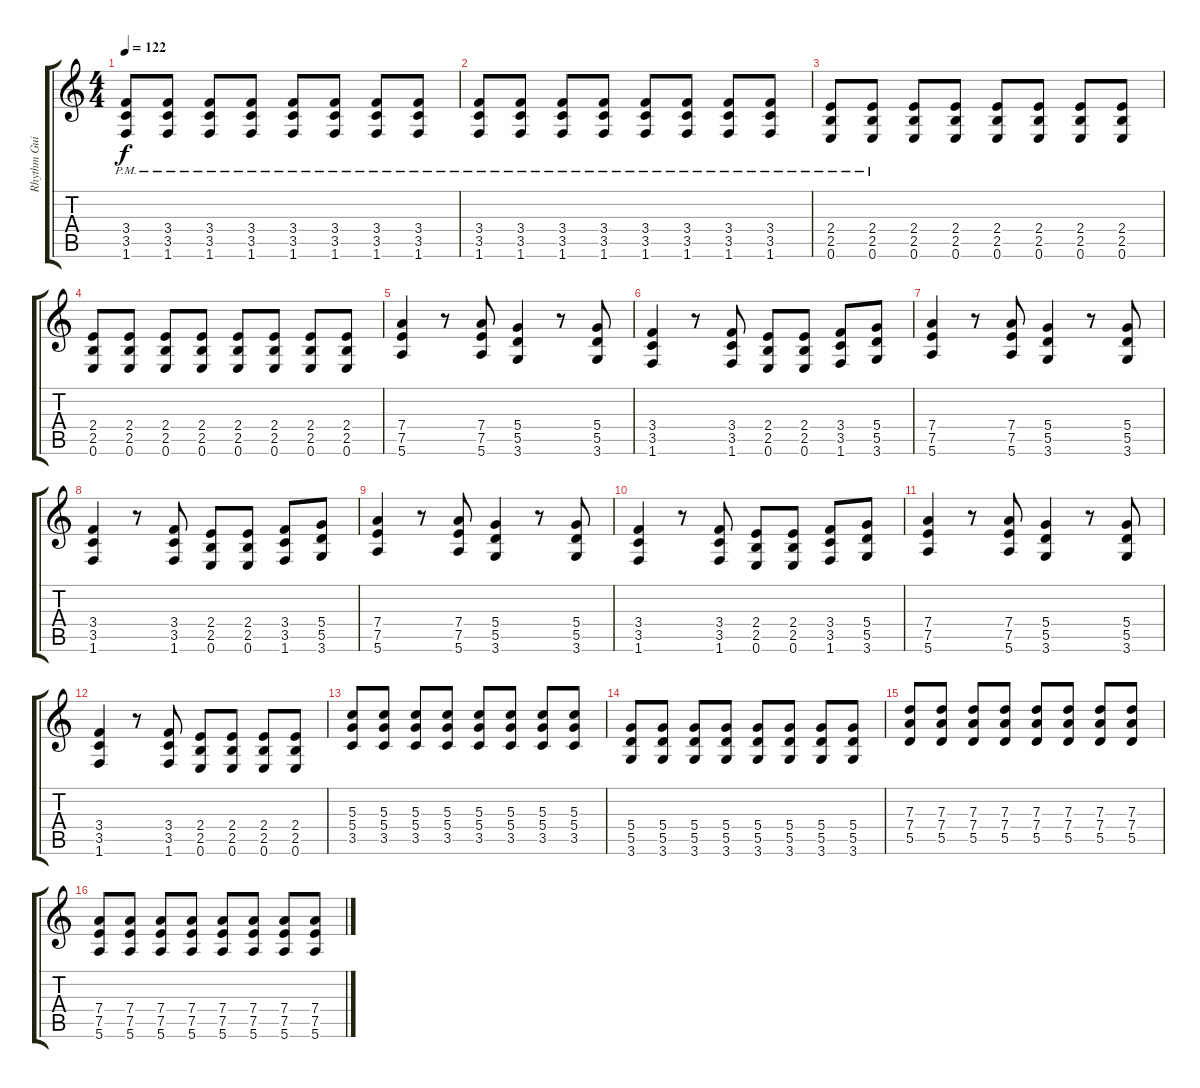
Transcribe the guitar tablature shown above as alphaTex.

\track ("Rhythm Guitar" "Rhythm Gui") {instrument overdrivenguitar}
\staff {score tabs}
\tuning (E4 B3 G3 D3 A2 E2) {hide}
\ts (4 4)
\tempo 122
\clef g2
\ks c
(3.4{pm} 3.5{pm} 1.6{pm}).8{dy f} (3.4{pm} 3.5{pm} 1.6{pm}).8 (3.4{pm} 3.5{pm} 1.6{pm}).8 (3.4{pm} 3.5{pm} 1.6{pm}).8 (3.4{pm} 3.5{pm} 1.6{pm}).8 (3.4{pm} 3.5{pm} 1.6{pm}).8 (3.4{pm} 3.5{pm} 1.6{pm}).8 (3.4{pm} 3.5{pm} 1.6{pm}).8 |
(3.4{pm} 3.5{pm} 1.6{pm}).8 (3.4{pm} 3.5{pm} 1.6{pm}).8 (3.4{pm} 3.5{pm} 1.6{pm}).8 (3.4{pm} 3.5{pm} 1.6{pm}).8 (3.4{pm} 3.5{pm} 1.6{pm}).8 (3.4{pm} 3.5{pm} 1.6{pm}).8 (3.4{pm} 3.5{pm} 1.6{pm}).8 (3.4{pm} 3.5{pm} 1.6{pm}).8 |
(2.4{pm} 2.5{pm} 0.6{pm}).8 (2.4{pm} 2.5{pm} 0.6{pm}).8 (2.4 2.5 0.6).8 (2.4 2.5 0.6).8 (2.4 2.5 0.6).8 (2.4 2.5 0.6).8 (2.4 2.5 0.6).8 (2.4 2.5 0.6).8 |
(2.4 2.5 0.6).8 (2.4 2.5 0.6).8 (2.4 2.5 0.6).8 (2.4 2.5 0.6).8 (2.4 2.5 0.6).8 (2.4 2.5 0.6).8 (2.4 2.5 0.6).8 (2.4 2.5 0.6).8 |
(7.4 7.5 5.6).4 r.8 (7.4 7.5 5.6).8 (5.4 5.5 3.6).4 r.8 (5.4 5.5 3.6).8 |
(3.4 3.5 1.6).4 r.8 (3.4 3.5 1.6).8 (2.4 2.5 0.6).8 (2.4 2.5 0.6).8 (3.4 3.5 1.6).8 (5.4 5.5 3.6).8 |
(7.4 7.5 5.6).4 r.8 (7.4 7.5 5.6).8 (5.4 5.5 3.6).4 r.8 (5.4 5.5 3.6).8 |
(3.4 3.5 1.6).4 r.8 (3.4 3.5 1.6).8 (2.4 2.5 0.6).8 (2.4 2.5 0.6).8 (3.4 3.5 1.6).8 (5.4 5.5 3.6).8 |
(7.4 7.5 5.6).4 r.8 (7.4 7.5 5.6).8 (5.4 5.5 3.6).4 r.8 (5.4 5.5 3.6).8 |
(3.4 3.5 1.6).4 r.8 (3.4 3.5 1.6).8 (2.4 2.5 0.6).8 (2.4 2.5 0.6).8 (3.4 3.5 1.6).8 (5.4 5.5 3.6).8 |
(7.4 7.5 5.6).4 r.8 (7.4 7.5 5.6).8 (5.4 5.5 3.6).4 r.8 (5.4 5.5 3.6).8 |
(3.4 3.5 1.6).4 r.8 (3.4 3.5 1.6).8 (2.4 2.5 0.6).8 (2.4 2.5 0.6).8 (2.4 2.5 0.6).8 (2.4 2.5 0.6).8 |
(5.3 5.4 3.5).8 (5.3 5.4 3.5).8 (5.3 5.4 3.5).8 (5.3 5.4 3.5).8 (5.3 5.4 3.5).8 (5.3 5.4 3.5).8 (5.3 5.4 3.5).8 (5.3 5.4 3.5).8 |
(5.4 5.5 3.6).8 (5.4 5.5 3.6).8 (5.4 5.5 3.6).8 (5.4 5.5 3.6).8 (5.4 5.5 3.6).8 (5.4 5.5 3.6).8 (5.4 5.5 3.6).8 (5.4 5.5 3.6).8 |
(7.3 7.4 5.5).8 (7.3 7.4 5.5).8 (7.3 7.4 5.5).8 (7.3 7.4 5.5).8 (7.3 7.4 5.5).8 (7.3 7.4 5.5).8 (7.3 7.4 5.5).8 (7.3 7.4 5.5).8 |
(7.4 7.5 5.6).8 (7.4 7.5 5.6).8 (7.4 7.5 5.6).8 (7.4 7.5 5.6).8 (7.4 7.5 5.6).8 (7.4 7.5 5.6).8 (7.4 7.5 5.6).8 (7.4 7.5 5.6).8
